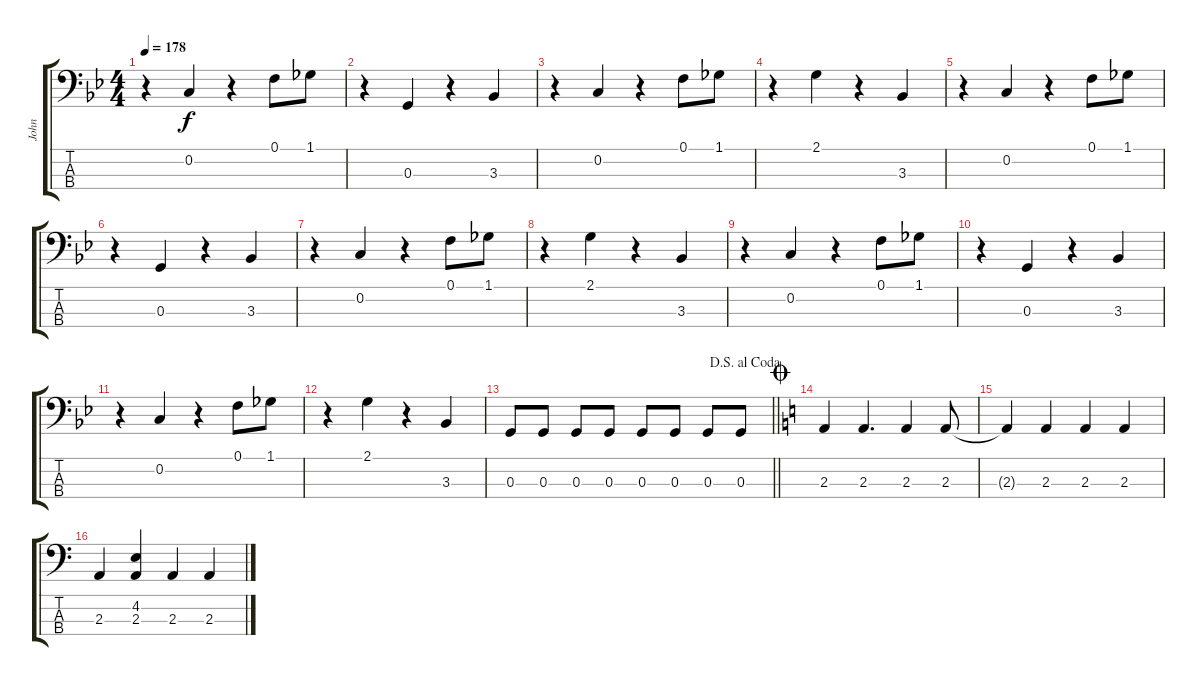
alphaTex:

\track ("John" "John") {instrument electricbassfinger}
\staff {score tabs}
\tuning (F2 C2 G1 D1) {hide}
\ts (4 4)
\tempo 178
\clef f4
\ks gminor
r.4{dy f} 0.2.4 r.4 0.1.8 1.1.8 |
r.4 0.3.4 r.4 3.3.4 |
r.4 0.2.4 r.4 0.1.8 1.1.8 |
r.4 2.1.4 r.4 3.3.4 |
r.4 0.2.4 r.4 0.1.8 1.1.8 |
r.4 0.3.4 r.4 3.3.4 |
r.4 0.2.4 r.4 0.1.8 1.1.8 |
r.4 2.1.4 r.4 3.3.4 |
r.4 0.2.4 r.4 0.1.8 1.1.8 |
r.4 0.3.4 r.4 3.3.4 |
r.4 0.2.4 r.4 0.1.8 1.1.8 |
r.4 2.1.4 r.4 3.3.4 |
\jump dalsegnoalcoda
\barLineRight lightlight
0.3.8 0.3.8 0.3.8 0.3.8 0.3.8 0.3.8 0.3.8 0.3.8 |
\jump coda
\ks c
2.3.4 2.3.4{d} 2.3.4 2.3.8 |
2.3{t}.4 2.3.4 2.3.4 2.3.4 |
2.3.4 (4.2 2.3).4 2.3.4 2.3.4
